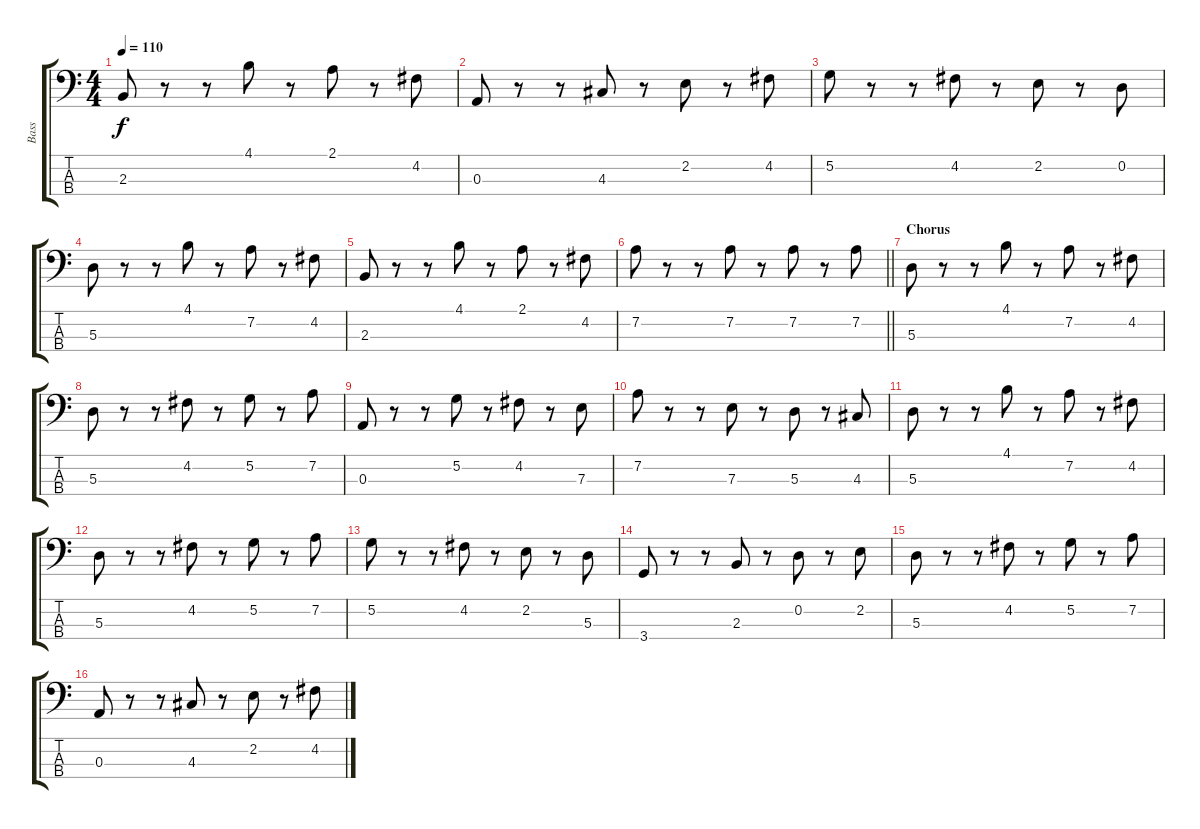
\track ("Bass" "Bass") {instrument electricbassfinger}
\staff {score tabs}
\tuning (G2 D2 A1 E1) {hide}
\ts (4 4)
\tempo 110
\clef f4
\ks c
2.3.8{dy f} r.8 r.8 4.1.8 r.8 2.1.8 r.8 4.2.8 |
0.3.8 r.8 r.8 4.3.8 r.8 2.2.8 r.8 4.2.8 |
5.2.8 r.8 r.8 4.2.8 r.8 2.2.8 r.8 0.2.8 |
5.3.8 r.8 r.8 4.1.8 r.8 7.2.8 r.8 4.2.8 |
2.3.8 r.8 r.8 4.1.8 r.8 2.1.8 r.8 4.2.8 |
\barLineRight lightlight
7.2.8 r.8 r.8 7.2.8 r.8 7.2.8 r.8 7.2.8 |
\section ("" "Chorus")
5.3.8 r.8 r.8 4.1.8 r.8 7.2.8 r.8 4.2.8 |
5.3.8 r.8 r.8 4.2.8 r.8 5.2.8 r.8 7.2.8 |
0.3.8 r.8 r.8 5.2.8 r.8 4.2.8 r.8 7.3.8 |
7.2.8 r.8 r.8 7.3.8 r.8 5.3.8 r.8 4.3.8 |
5.3.8 r.8 r.8 4.1.8 r.8 7.2.8 r.8 4.2.8 |
5.3.8 r.8 r.8 4.2.8 r.8 5.2.8 r.8 7.2.8 |
5.2.8 r.8 r.8 4.2.8 r.8 2.2.8 r.8 5.3.8 |
3.4.8 r.8 r.8 2.3.8 r.8 0.2.8 r.8 2.2.8 |
5.3.8 r.8 r.8 4.2.8 r.8 5.2.8 r.8 7.2.8 |
0.3.8 r.8 r.8 4.3.8 r.8 2.2.8 r.8 4.2.8
